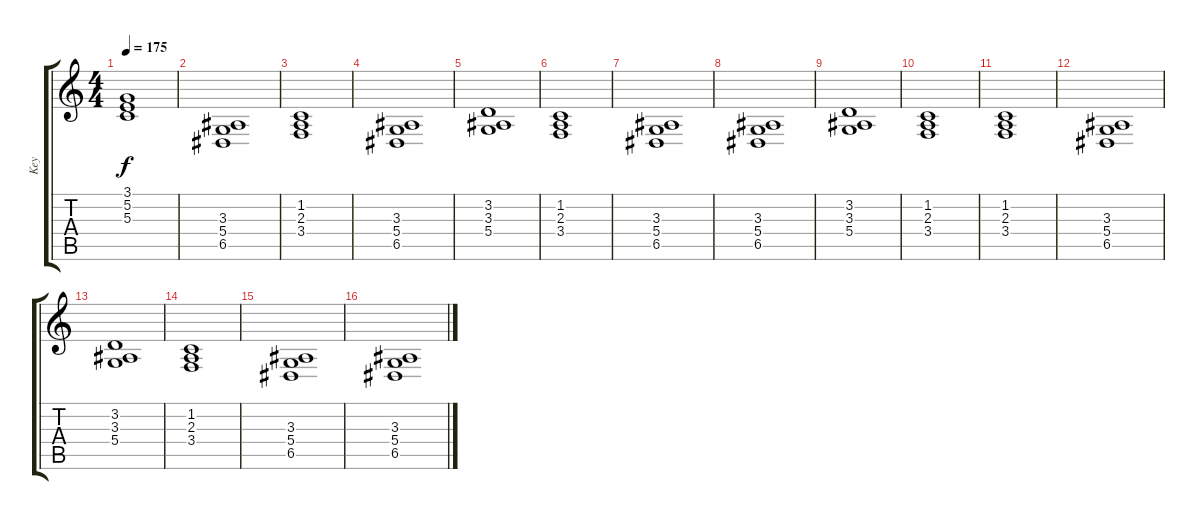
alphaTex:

\track ("Key" "Key") {instrument stringensemble1}
\staff {score tabs}
\tuning (E4 B3 G3 D3 A2 D2) {hide}
\ts (4 4)
\tempo 175
\clef g2
\ks c
(3.1 5.2 5.3).1{dy f} |
(3.3 5.4 6.5).1 |
(1.2 2.3 3.4).1 |
(3.3 5.4 6.5).1 |
(3.2 3.3 5.4).1 |
(1.2 2.3 3.4).1 |
(3.3 5.4 6.5).1 |
(3.3 5.4 6.5).1 |
(3.2 3.3 5.4).1 |
(1.2 2.3 3.4).1 |
(1.2 2.3 3.4).1 |
(3.3 5.4 6.5).1 |
(3.2 3.3 5.4).1 |
(1.2 2.3 3.4).1 |
(3.3 5.4 6.5).1 |
(3.3 5.4 6.5).1
